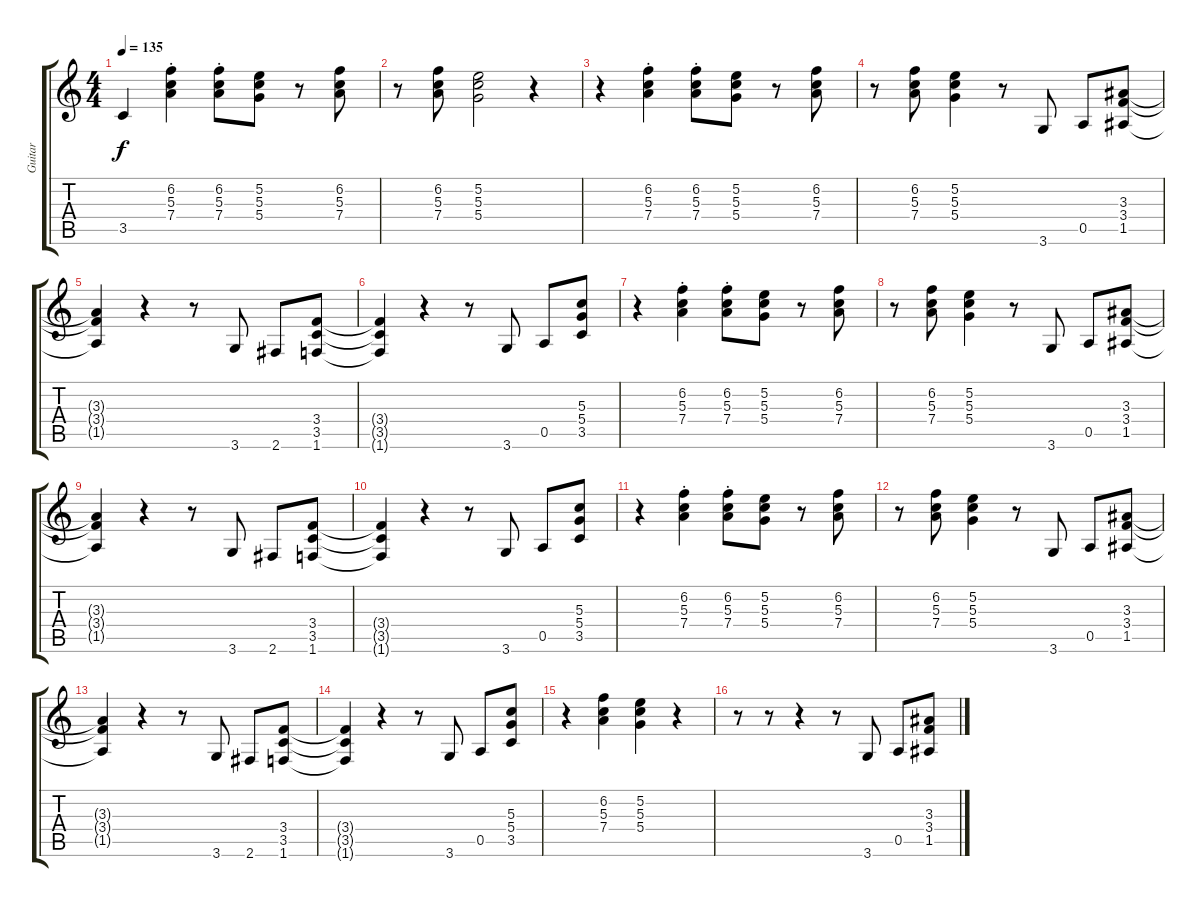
\track ("Guitar" "Guitar") {instrument distortionguitar}
\staff {score tabs}
\tuning (E4 B3 G3 D3 A2 E2) {hide}
\ts (4 4)
\tempo 135
\clef g2
\ks c
3.5.4{dy f} (6.2 5.3 7.4{st}).4 (6.2 5.3{st} 7.4).8 (5.2 5.3 5.4).8 r.8 (6.2 5.3 7.4).8 |
r.8 (6.2 5.3 7.4).8 (5.2 5.3 5.4).2 r.4 |
r.4 (6.2 5.3 7.4{st}).4 (6.2 5.3{st} 7.4).8 (5.2 5.3 5.4).8 r.8 (6.2 5.3 7.4).8 |
r.8 (6.2 5.3 7.4).8 (5.2 5.3 5.4).4 r.8 3.6.8 0.5.8 (3.3 3.4 1.5).8 |
(3.3{t} 3.4{t} 1.5{t}).4 r.4 r.8 3.6.8 2.6.8 (3.4 3.5 1.6).8 |
(3.4{t} 3.5{t} 1.6{t}).4 r.4 r.8 3.6.8 0.5.8 (5.3 5.4 3.5).8 |
r.4 (6.2 5.3 7.4{st}).4 (6.2 5.3{st} 7.4).8 (5.2 5.3 5.4).8 r.8 (6.2 5.3 7.4).8 |
r.8 (6.2 5.3 7.4).8 (5.2 5.3 5.4).4 r.8 3.6.8 0.5.8 (3.3 3.4 1.5).8 |
(3.3{t} 3.4{t} 1.5{t}).4 r.4 r.8 3.6.8 2.6.8 (3.4 3.5 1.6).8 |
(3.4{t} 3.5{t} 1.6{t}).4 r.4 r.8 3.6.8 0.5.8 (5.3 5.4 3.5).8 |
r.4 (6.2 5.3 7.4{st}).4 (6.2 5.3{st} 7.4).8 (5.2 5.3 5.4).8 r.8 (6.2 5.3 7.4).8 |
r.8 (6.2 5.3 7.4).8 (5.2 5.3 5.4).4 r.8 3.6.8 0.5.8 (3.3 3.4 1.5).8 |
(3.3{t} 3.4{t} 1.5{t}).4 r.4 r.8 3.6.8 2.6.8 (3.4 3.5 1.6).8 |
(3.4{t} 3.5{t} 1.6{t}).4 r.4 r.8 3.6.8 0.5.8 (5.3 5.4 3.5).8 |
r.4 (6.2 5.3 7.4).4 (5.2 5.3 5.4).4 r.4 |
r.8 r.8 r.4 r.8 3.6.8 0.5.8 (3.3 3.4 1.5).8
